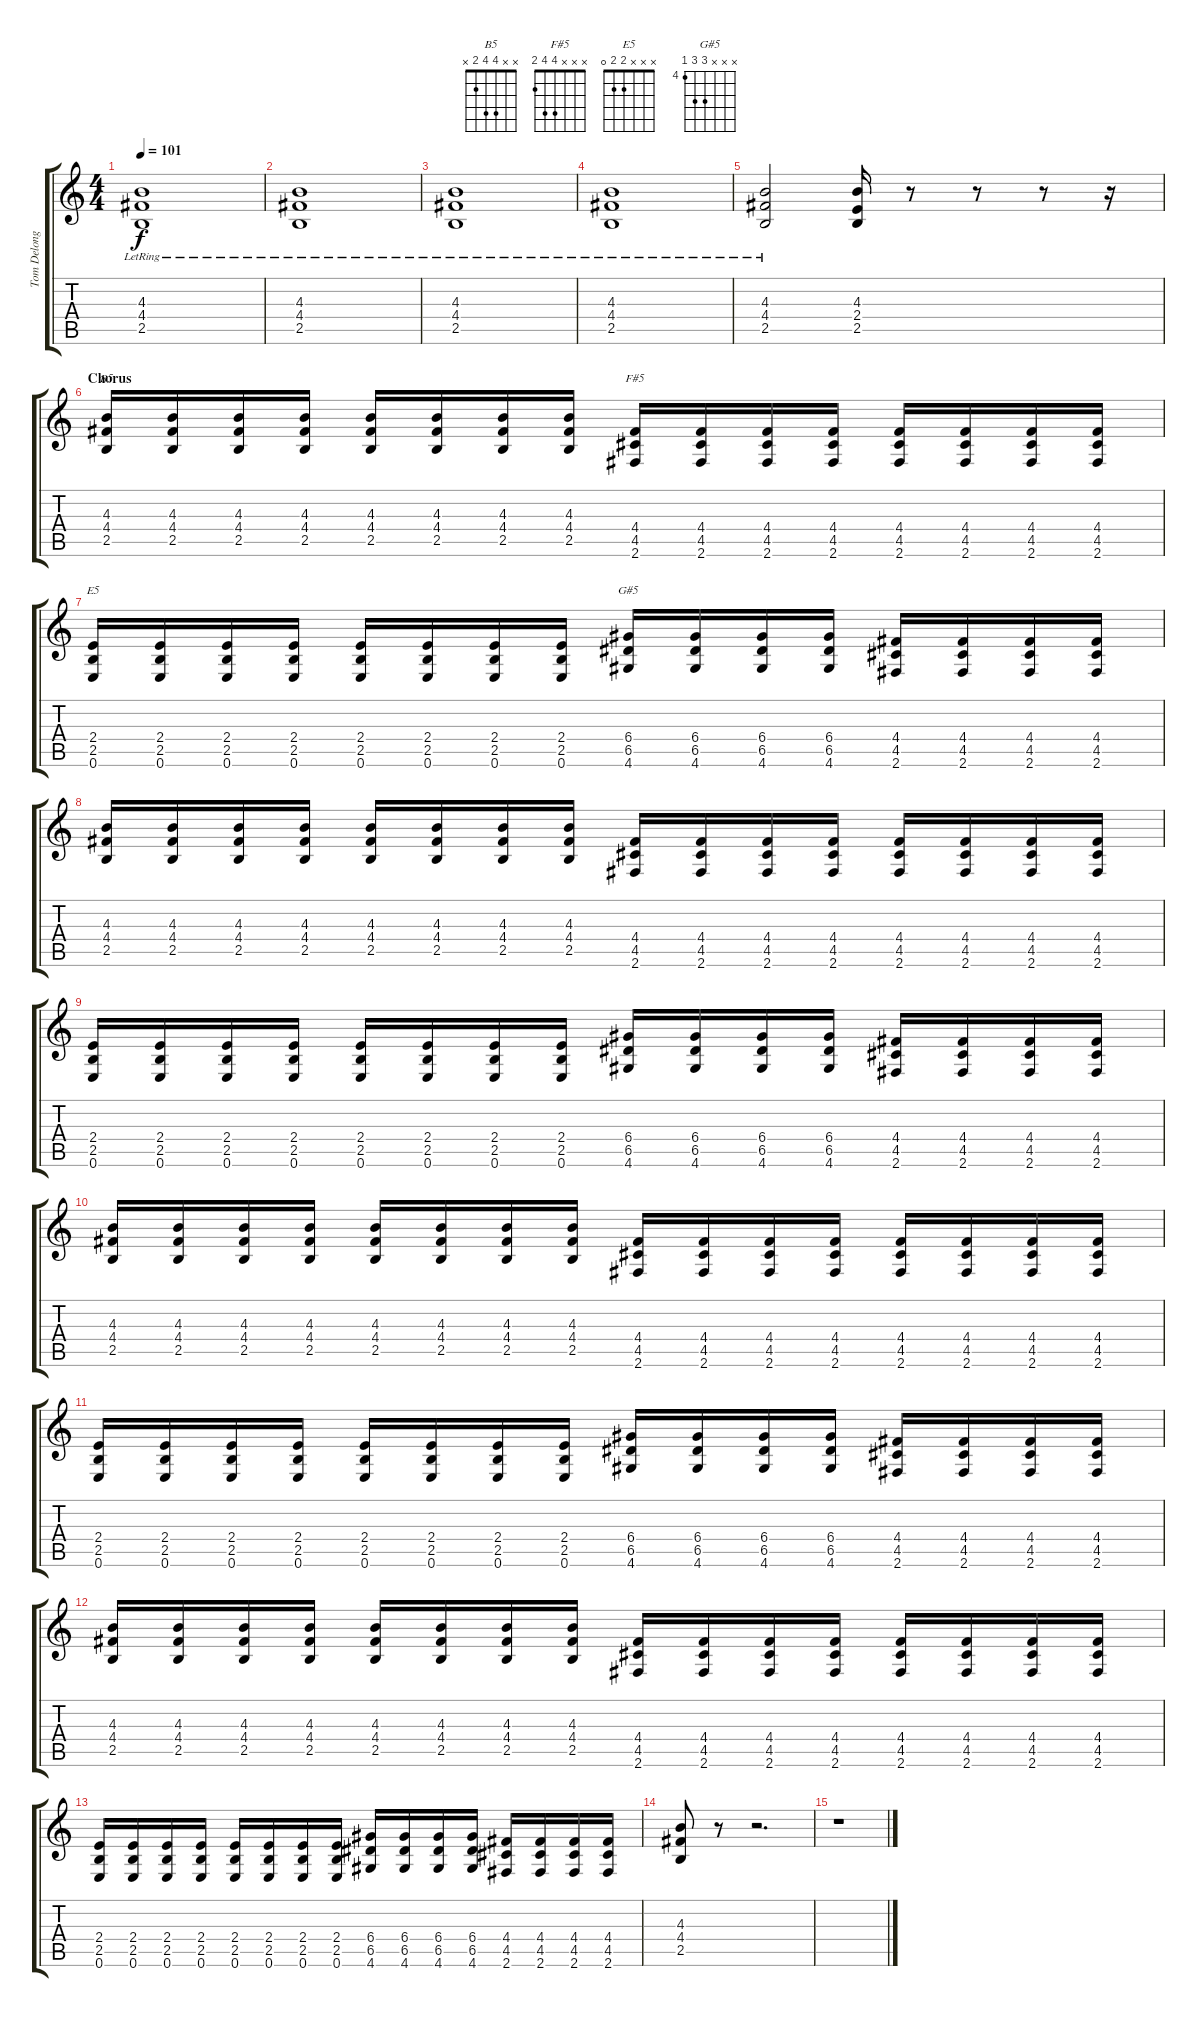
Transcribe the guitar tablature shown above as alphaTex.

\track ("Tom Delonge" "Tom Delong") {instrument overdrivenguitar}
\staff {score tabs}
\tuning (E4 B3 G3 D3 A2 E2) {hide}
\chord ("B5" x x 4 4 2 x)
\chord ("F#5" x x x 4 4 2)
\chord ("E5" x x x 2 2 0)
\chord ("G#5" x x x 6 6 4) {firstfret 4}
\ts (4 4)
\tempo 101
\clef g2
\ks c
(4.3{lr} 4.4{lr} 2.5{lr}).1{dy f} |
(4.3{lr} 4.4{lr} 2.5{lr}).1 |
(4.3{lr} 4.4{lr} 2.5{lr}).1 |
(4.3{lr} 4.4{lr} 2.5{lr}).1 |
(4.3{lr} 4.4{lr} 2.5{lr}).2 (4.3 2.4 2.5).16 r.8 r.8 r.8 r.16 |
\section ("" "Chorus")
(4.3 4.4 2.5).16{ch "B5"} (4.3 4.4 2.5).16 (4.3 4.4 2.5).16 (4.3 4.4 2.5).16 (4.3 4.4 2.5).16 (4.3 4.4 2.5).16 (4.3 4.4 2.5).16 (4.3 4.4 2.5).16 (4.4 4.5 2.6).16{ch "F#5"} (4.4 4.5 2.6).16 (4.4 4.5 2.6).16 (4.4 4.5 2.6).16 (4.4 4.5 2.6).16 (4.4 4.5 2.6).16 (4.4 4.5 2.6).16 (4.4 4.5 2.6).16 |
(2.4 2.5 0.6).16{ch "E5"} (2.4 2.5 0.6).16 (2.4 2.5 0.6).16 (2.4 2.5 0.6).16 (2.4 2.5 0.6).16 (2.4 2.5 0.6).16 (2.4 2.5 0.6).16 (2.4 2.5 0.6).16 (6.4 6.5 4.6).16{ch "G#5"} (6.4 6.5 4.6).16 (6.4 6.5 4.6).16 (6.4 6.5 4.6).16 (4.4 4.5 2.6).16 (4.4 4.5 2.6).16 (4.4 4.5 2.6).16 (4.4 4.5 2.6).16 |
(4.3 4.4 2.5).16 (4.3 4.4 2.5).16 (4.3 4.4 2.5).16 (4.3 4.4 2.5).16 (4.3 4.4 2.5).16 (4.3 4.4 2.5).16 (4.3 4.4 2.5).16 (4.3 4.4 2.5).16 (4.4 4.5 2.6).16 (4.4 4.5 2.6).16 (4.4 4.5 2.6).16 (4.4 4.5 2.6).16 (4.4 4.5 2.6).16 (4.4 4.5 2.6).16 (4.4 4.5 2.6).16 (4.4 4.5 2.6).16 |
(2.4 2.5 0.6).16 (2.4 2.5 0.6).16 (2.4 2.5 0.6).16 (2.4 2.5 0.6).16 (2.4 2.5 0.6).16 (2.4 2.5 0.6).16 (2.4 2.5 0.6).16 (2.4 2.5 0.6).16 (6.4 6.5 4.6).16 (6.4 6.5 4.6).16 (6.4 6.5 4.6).16 (6.4 6.5 4.6).16 (4.4 4.5 2.6).16 (4.4 4.5 2.6).16 (4.4 4.5 2.6).16 (4.4 4.5 2.6).16 |
(4.3 4.4 2.5).16 (4.3 4.4 2.5).16 (4.3 4.4 2.5).16 (4.3 4.4 2.5).16 (4.3 4.4 2.5).16 (4.3 4.4 2.5).16 (4.3 4.4 2.5).16 (4.3 4.4 2.5).16 (4.4 4.5 2.6).16 (4.4 4.5 2.6).16 (4.4 4.5 2.6).16 (4.4 4.5 2.6).16 (4.4 4.5 2.6).16 (4.4 4.5 2.6).16 (4.4 4.5 2.6).16 (4.4 4.5 2.6).16 |
(2.4 2.5 0.6).16 (2.4 2.5 0.6).16 (2.4 2.5 0.6).16 (2.4 2.5 0.6).16 (2.4 2.5 0.6).16 (2.4 2.5 0.6).16 (2.4 2.5 0.6).16 (2.4 2.5 0.6).16 (6.4 6.5 4.6).16 (6.4 6.5 4.6).16 (6.4 6.5 4.6).16 (6.4 6.5 4.6).16 (4.4 4.5 2.6).16 (4.4 4.5 2.6).16 (4.4 4.5 2.6).16 (4.4 4.5 2.6).16 |
(4.3 4.4 2.5).16 (4.3 4.4 2.5).16 (4.3 4.4 2.5).16 (4.3 4.4 2.5).16 (4.3 4.4 2.5).16 (4.3 4.4 2.5).16 (4.3 4.4 2.5).16 (4.3 4.4 2.5).16 (4.4 4.5 2.6).16 (4.4 4.5 2.6).16 (4.4 4.5 2.6).16 (4.4 4.5 2.6).16 (4.4 4.5 2.6).16 (4.4 4.5 2.6).16 (4.4 4.5 2.6).16 (4.4 4.5 2.6).16 |
(2.4 2.5 0.6).16 (2.4 2.5 0.6).16 (2.4 2.5 0.6).16 (2.4 2.5 0.6).16 (2.4 2.5 0.6).16 (2.4 2.5 0.6).16 (2.4 2.5 0.6).16 (2.4 2.5 0.6).16 (6.4 6.5 4.6).16 (6.4 6.5 4.6).16 (6.4 6.5 4.6).16 (6.4 6.5 4.6).16 (4.4 4.5 2.6).16 (4.4 4.5 2.6).16 (4.4 4.5 2.6).16 (4.4 4.5 2.6).16 |
(4.3 4.4 2.5).8 r.8 r.2{d} |
r.1
